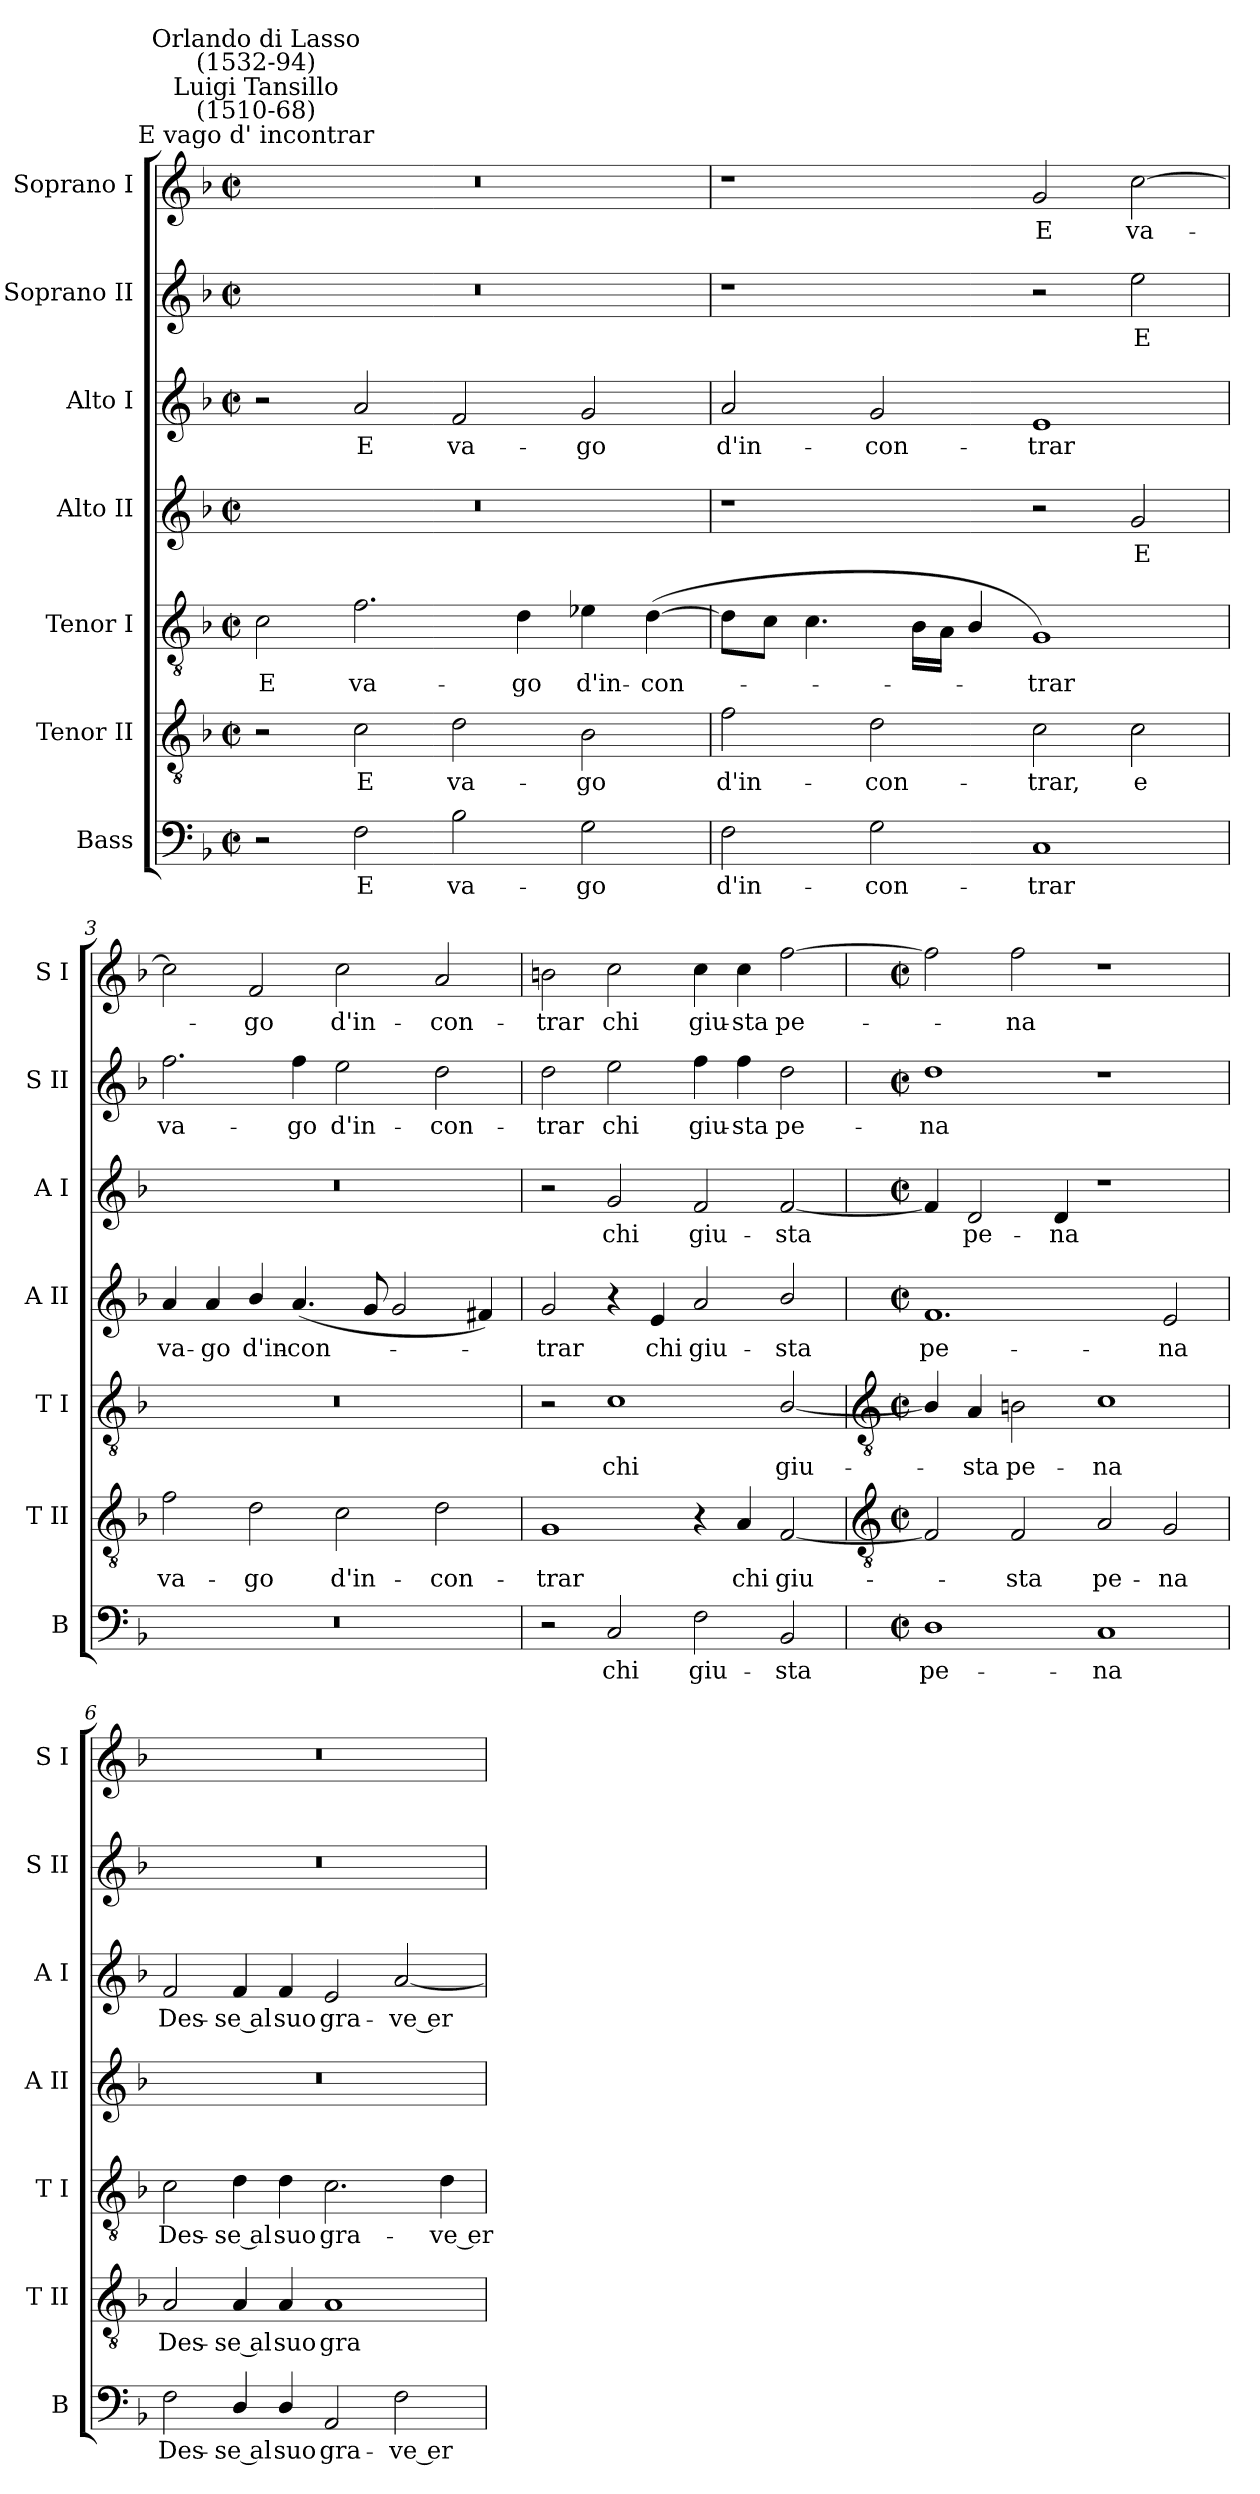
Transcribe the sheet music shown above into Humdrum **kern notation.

**kern	**text	**kern	**text	**kern	**text	**kern	**text	**kern	**text	**kern	**text	**kern	**text
*part7	*part7	*part6	*part6	*part5	*part5	*part4	*part4	*part3	*part3	*part2	*part2	*part1	*part1
*staff7	*staff7	*staff6	*staff6	*staff5	*staff5	*staff4	*staff4	*staff3	*staff3	*staff2	*staff2	*staff1	*staff1
*I"Bass	*	*I"Tenor II	*	*I"Tenor I	*	*I"Alto II	*	*I"Alto I	*	*I"Soprano II	*	*I"Soprano I	*
*I'B	*	*I'T II	*	*I'T I	*	*I'A II	*	*I'A I	*	*I'S II	*	*I'S I	*
*clefF4	*	*clefGv2	*	*clefGv2	*	*clefG2	*	*clefG2	*	*clefG2	*	*clefG2	*
*k[b-]	*	*k[b-]	*	*k[b-]	*	*k[b-]	*	*k[b-]	*	*k[b-]	*	*k[b-]	*
*F:	*	*F:	*	*F:	*	*F:	*	*F:	*	*F:	*	*F:	*
*M4/2	*	*M4/2	*	*M4/2	*	*M4/2	*	*M4/2	*	*M4/2	*	*M4/2	*
*met(c|)	*	*met(c|)	*	*met(c|)	*	*met(c|)	*	*met(c|)	*	*met(c|)	*	*met(c|)	*
=1	=1	=1	=1	=1	=1	=1	=1	=1	=1	=1	=1	=1	=1
!	!	!	!	!	!	!	!	!	!	!	!	!LO:TX:a:cj:t=E vago d' incontrar	!
!	!	!	!	!	!	!	!	!	!	!	!	!LO:TX:a:cj:t=Luigi Tansillo\n(1510-68)	!
!	!	!	!	!	!	!	!	!	!	!	!	!LO:TX:a:cj:t=Orlando di Lasso\n(1532-94)	!
!	!	!	!	!	!LO:LY:b	!	!	!	!	!	!	!	!
2r	.	2r	.	2c	E	0r	.	2r	.	0r	.	0r	.
!	!LO:LY:b	!	!LO:LY:b	!	!LO:LY:b	!	!	!	!LO:LY:b	!	!	!	!
2F	E	2c	E	2.f	va-	.	.	2a	E	.	.	.	.
!	!LO:LY:b	!	!LO:LY:b	!	!	!	!	!	!LO:LY:b	!	!	!	!
2B-	va-	2d	va-	.	.	.	.	2f	va-	.	.	.	.
!	!	!	!	!	!LO:LY:b	!	!	!	!	!	!	!	!
.	.	.	.	4d	-go	.	.	.	.	.	.	.	.
!	!LO:LY:b	!	!LO:LY:b	!	!LO:LY:b	!	!	!	!LO:LY:b	!	!	!	!
2G	-go	2B-	-go	4e-X	d'in-	.	.	2g	-go	.	.	.	.
!	!	!	!	!	!LO:LY:b	!	!	!	!	!	!	!	!
.	.	.	.	(>[4d	-con-	.	.	.	.	.	.	.	.
=2	=2	=2	=2	=2	=2	=2	=2	=2	=2	=2	=2	=2	=2
!	!LO:LY:b	!	!LO:LY:b	!	!	!	!	!	!LO:LY:b	!	!	!	!
2F	d'in-	2f	d'in-	8dL]	.	1r	.	2a	d'in-	1r	.	1r	.
.	.	.	.	8cJ	.	.	.	.	.	.	.	.	.
.	.	.	.	4.c	.	.	.	.	.	.	.	.	.
!	!LO:LY:b	!	!LO:LY:b	!	!	!	!	!	!LO:LY:b	!	!	!	!
2G	-con-	2d	-con-	.	.	.	.	2g	-con-	.	.	.	.
.	.	.	.	16B-\LL	.	.	.	.	.	.	.	.	.
.	.	.	.	16A\JJ	.	.	.	.	.	.	.	.	.
.	.	.	.	4B-/	.	.	.	.	.	.	.	.	.
!	!LO:LY:b	!	!LO:LY:b	!	!LO:LY:b	!	!	!	!LO:LY:b	!	!	!	!LO:LY:b
1C	-trar	2c	-trar,	1G)	trar	2r	.	1e	-trar	2r	.	2g	E
!	!	!	!LO:LY:b	!	!	!	!LO:LY:b	!	!	!	!LO:LY:b	!	!LO:LY:b
.	.	2c	e	.	.	2g	E	.	.	2ee	E	[2cc	va-
=3	=3	=3	=3	=3	=3	=3	=3	=3	=3	=3	=3	=3	=3
!	!	!	!LO:LY:b	!	!	!	!LO:LY:b	!	!	!	!LO:LY:b	!	!
0r	.	2f	va-	0r	.	4a	va-	0r	.	2.ff	va-	2cc]	.
!	!	!	!	!	!	!	!LO:LY:b	!	!	!	!	!	!
.	.	.	.	.	.	4a	-go	.	.	.	.	.	.
!	!	!	!LO:LY:b	!	!	!	!LO:LY:b	!	!	!	!	!	!LO:LY:b
.	.	2d	-go	.	.	4b-/	d'in-	.	.	.	.	2f	go
!	!	!	!	!	!	!	!LO:LY:b	!	!	!	!LO:LY:b	!	!
.	.	.	.	.	.	(<4.a	-con-	.	.	4ff	-go	.	.
!	!	!	!LO:LY:b	!	!	!	!	!	!	!	!LO:LY:b	!	!LO:LY:b
.	.	2c	d'in-	.	.	.	.	.	.	2ee	d'in-	2cc	d'in-
.	.	.	.	.	.	8g	.	.	.	.	.	.	.
.	.	.	.	.	.	2g	.	.	.	.	.	.	.
!	!	!	!LO:LY:b	!	!	!	!	!	!	!	!LO:LY:b	!	!LO:LY:b
.	.	2d	-con-	.	.	.	.	.	.	2dd	-con-	2a	-con-
.	.	.	.	.	.	4f#X)	.	.	.	.	.	.	.
=4	=4	=4	=4	=4	=4	=4	=4	=4	=4	=4	=4	=4	=4
!	!	!	!LO:LY:b	!	!	!	!LO:LY:b	!	!	!	!LO:LY:b	!	!LO:LY:b
2r	.	1G	-trar	2r	.	2g	trar	2r	.	2dd	-trar	2bn	-trar
!	!LO:LY:b	!	!	!	!LO:LY:b	!	!	!	!LO:LY:b	!	!LO:LY:b	!	!LO:LY:b
2C	chi	.	.	1c	chi	4r	.	2g	chi	2ee	chi	2cc	chi
!	!	!	!	!	!	!	!LO:LY:b	!	!	!	!	!	!
.	.	.	.	.	.	4e	chi	.	.	.	.	.	.
!	!LO:LY:b	!	!	!	!	!	!LO:LY:b	!	!LO:LY:b	!	!LO:LY:b	!	!LO:LY:b
2F	giu-	4r	.	.	.	2a	giu-	2f	giu-	4ff	giu-	4cc	giu-
!	!	!	!LO:LY:b	!	!	!	!	!	!	!	!LO:LY:b	!	!LO:LY:b
.	.	4A	chi	.	.	.	.	.	.	4ff	-sta	4cc	-sta
!	!LO:LY:b	!	!LO:LY:b	!	!LO:LY:b	!	!LO:LY:b	!	!LO:LY:b	!	!LO:LY:b	!	!LO:LY:b
2BB-	-sta	[2F	giu-	[2B-/	giu-	2b-/	-sta	[2f	-sta	2dd	pe-	[2ff	pe-
!!LO:LB:g=z
=5	=5	=5	=5	=5	=5	=5	=5	=5	=5	=5	=5	=5	=5
*	*	*clefGv2	*	*clefGv2	*	*	*	*	*	*	*	*	*
*M4/2	*	*M4/2	*	*M4/2	*	*M4/2	*	*M4/2	*	*M4/2	*	*M4/2	*
*met(c|)	*	*met(c|)	*	*met(c|)	*	*met(c|)	*	*met(c|)	*	*met(c|)	*	*met(c|)	*
!	!LO:LY:b	!	!	!	!	!	!LO:LY:b	!	!	!	!LO:LY:b	!	!
1D	pe-	2F]	.	4B-/]	.	1.f	pe-	4f]	.	1dd	-na	2ff]	.
!	!	!	!	!	!LO:LY:b	!	!	!	!LO:LY:b	!	!	!	!
.	.	.	.	4A	sta	.	.	2d	pe-	.	.	.	.
!	!	!	!LO:LY:b	!	!LO:LY:b	!	!	!	!	!	!	!	!LO:LY:b
.	.	2F	sta	2Bn	pe-	.	.	.	.	.	.	2ff	na
!	!	!	!	!	!	!	!	!	!LO:LY:b	!	!	!	!
.	.	.	.	.	.	.	.	4d	-na	.	.	.	.
!	!LO:LY:b	!	!LO:LY:b	!	!LO:LY:b	!	!	!	!	!	!	!	!
1C	-na	2A	pe-	1c	-na	.	.	1r	.	1r	.	1r	.
!	!	!	!LO:LY:b	!	!	!	!LO:LY:b	!	!	!	!	!	!
.	.	2G	-na	.	.	2e	-na	.	.	.	.	.	.
=6	=6	=6	=6	=6	=6	=6	=6	=6	=6	=6	=6	=6	=6
!	!LO:LY:b	!	!LO:LY:b	!	!LO:LY:b	!	!	!	!LO:LY:b	!	!	!	!
2F	Des-	2A	Des-	2c	Des-	0r	.	2f	Des-	0r	.	0r	.
!	!LO:LY:b	!	!LO:LY:b	!	!LO:LY:b	!	!	!	!LO:LY:b	!	!	!	!
4D/	-se al	4A	-se al	4d	-se al	.	.	4f	-se al	.	.	.	.
!	!LO:LY:b	!	!LO:LY:b	!	!LO:LY:b	!	!	!	!LO:LY:b	!	!	!	!
4D/	suo	4A	suo	4d	suo	.	.	4f	suo	.	.	.	.
!	!LO:LY:b	!	!LO:LY:b	!	!LO:LY:b	!	!	!	!LO:LY:b	!	!	!	!
2AA	gra-	1A	gra-	2.c	gra-	.	.	2e	gra-	.	.	.	.
!	!LO:LY:b	!	!	!	!	!	!	!	!LO:LY:b	!	!	!	!
2F	-ve er-	.	.	.	.	.	.	[2a	-ve er-	.	.	.	.
!	!	!	!	!	!LO:LY:b	!	!	!	!	!	!	!	!
.	.	.	.	4d	-ve er-	.	.	.	.	.	.	.	.
=	=	=	=	=	=	=	=	=	=	=	=	=	=
*-	*-	*-	*-	*-	*-	*-	*-	*-	*-	*-	*-	*-	*-
